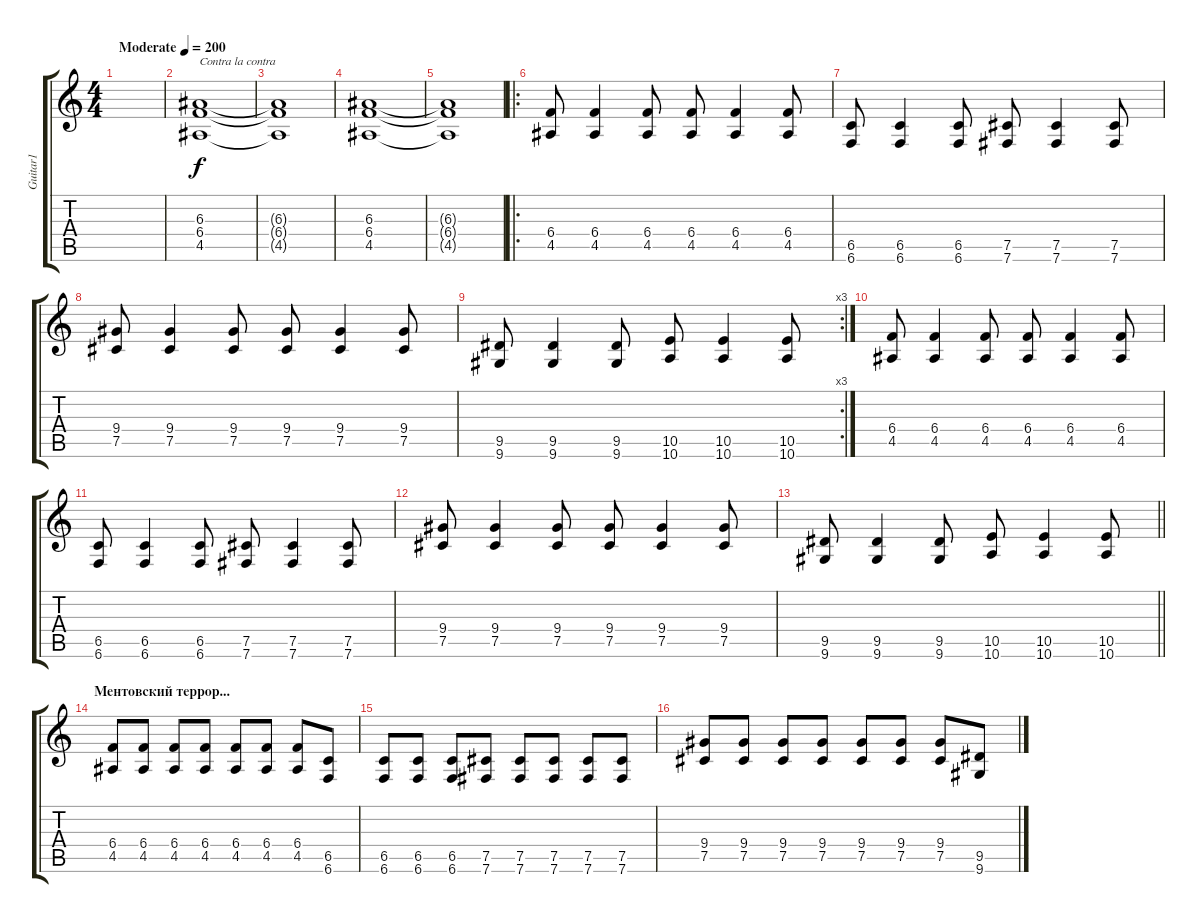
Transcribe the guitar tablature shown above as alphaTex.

\track ("Guitar1" "Guitar1") {instrument overdrivenguitar}
\staff {score tabs}
\tuning (Db4 Ab3 E3 B2 Gb2 B1) {hide}
\ts (4 4)
\tempo (200 "Moderate")
\clef g2
\ks c
|
(6.3 6.4 4.5).1{txt "Contra la contra"} |
(6.3{t} 6.4{t} 4.5{t}).1 |
(6.3 6.4 4.5).1 |
(6.3{t} 6.4{t} 4.5{t}).1 |
\ro
(6.4 4.5).8 (6.4 4.5).4 (6.4 4.5).8 (6.4 4.5).8 (6.4 4.5).4 (6.4 4.5).8 |
(6.5 6.6).8 (6.5 6.6).4 (6.5 6.6).8 (7.5 7.6).8 (7.5 7.6).4 (7.5 7.6).8 |
(9.4 7.5).8 (9.4 7.5).4 (9.4 7.5).8 (9.4 7.5).8 (9.4 7.5).4 (9.4 7.5).8 |
\rc 3
(9.5 9.6).8 (9.5 9.6).4 (9.5 9.6).8 (10.5 10.6).8 (10.5 10.6).4 (10.5 10.6).8 |
(6.4 4.5).8 (6.4 4.5).4 (6.4 4.5).8 (6.4 4.5).8 (6.4 4.5).4 (6.4 4.5).8 |
(6.5 6.6).8 (6.5 6.6).4 (6.5 6.6).8 (7.5 7.6).8 (7.5 7.6).4 (7.5 7.6).8 |
(9.4 7.5).8 (9.4 7.5).4 (9.4 7.5).8 (9.4 7.5).8 (9.4 7.5).4 (9.4 7.5).8 |
\barLineRight lightlight
(9.5 9.6).8 (9.5 9.6).4 (9.5 9.6).8 (10.5 10.6).8 (10.5 10.6).4 (10.5 10.6).8 |
\section ("" "Ментовский террор...")
(6.4 4.5).8 (6.4 4.5).8 (6.4 4.5).8 (6.4 4.5).8 (6.4 4.5).8 (6.4 4.5).8 (6.4 4.5).8 (6.5 6.6).8 |
(6.5 6.6).8 (6.5 6.6).8 (6.5 6.6).8 (7.5 7.6).8 (7.5 7.6).8 (7.5 7.6).8 (7.5 7.6).8 (7.5 7.6).8 |
(9.4 7.5).8 (9.4 7.5).8 (9.4 7.5).8 (9.4 7.5).8 (9.4 7.5).8 (9.4 7.5).8 (9.4 7.5).8 (9.5 9.6).8
